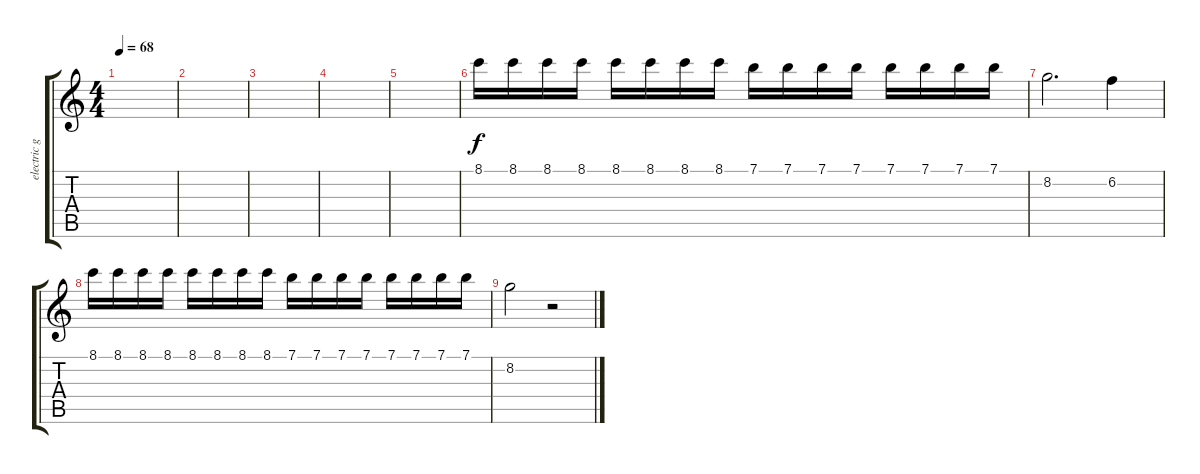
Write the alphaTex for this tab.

\track ("electric guitar" "electric g") {instrument overdrivenguitar}
\staff {score tabs}
\tuning (E4 B3 G3 D3 A2 E2) {hide}
\ts (4 4)
\tempo 68
\clef g2
\ks c
|
|
|
|
|
8.1.16 8.1.16 8.1.16 8.1.16 8.1.16 8.1.16 8.1.16 8.1.16 7.1.16 7.1.16 7.1.16 7.1.16 7.1.16 7.1.16 7.1.16 7.1.16 |
8.2.2{d} 6.2.4 |
8.1.16 8.1.16 8.1.16 8.1.16 8.1.16 8.1.16 8.1.16 8.1.16 7.1.16 7.1.16 7.1.16 7.1.16 7.1.16 7.1.16 7.1.16 7.1.16 |
8.2.2 r.2
